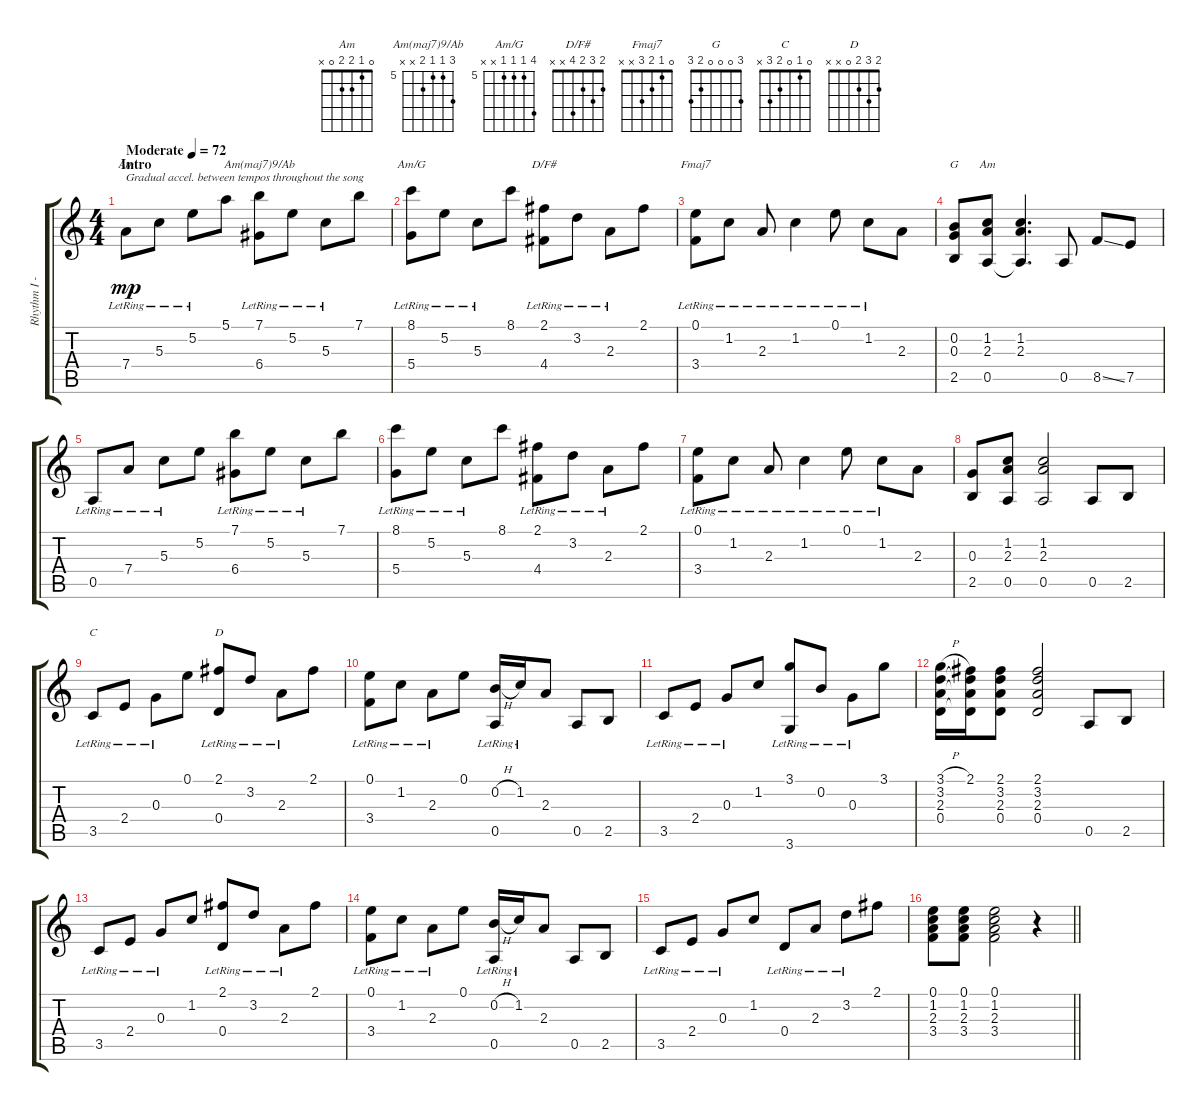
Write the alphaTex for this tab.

\track ("Rhythm I - J. Page" "Rhythm I -") {solo instrument acousticguitarsteel}
\staff {score tabs}
\tuning (E4 B3 G3 D3 A2 E2) {hide}
\chord ("Am" 5 5 5 7 x x) {firstfret 5}
\chord ("Am(maj7)9/Ab" 7 5 5 6 x x) {firstfret 5}
\chord ("Am/G" 8 5 5 5 x x) {firstfret 5}
\chord ("D/F#" 2 3 2 4 x x)
\chord ("Fmaj7" 0 1 2 3 x x)
\chord ("G" 3 0 0 0 2 3)
\chord ("Am" 0 1 2 2 0 x)
\chord ("C" 0 1 0 2 3 x)
\chord ("D" 2 3 2 0 x x)
\ts (4 4)
\section ("" "Intro")
\tempo (72 "Moderate")
\clef g2
\ks c
7.4{lr}.8{ch "Am" txt "Gradual accel. between tempos throughout the song" dy mp instrument acousticguitarsteel} 5.3{lr}.8 5.2{lr}.8 5.1.8 (7.1{lr} 6.4{lr}).8{ch "Am(maj7)9/Ab"} 5.2{lr}.8 5.3{lr}.8 7.1.8 |
(8.1{lr} 5.4{lr}).8{ch "Am/G"} 5.2{lr}.8 5.3{lr}.8 8.1.8 (2.1{lr} 4.4{lr}).8{ch "D/F#"} 3.2{lr}.8 2.3{lr}.8 2.1.8 |
(0.1{lr} 3.4{lr}).8{ch "Fmaj7"} 1.2{lr}.8 2.3{lr}.8 1.2{lr}.4 0.1{lr}.8 1.2{lr}.8 2.3.8 |
(0.2 0.3 2.5).8{ch "G"} (1.2 2.3 0.5).8{ch "Am"} (1.2 2.3 0.5{t}).4{d} 0.5.8 8.5{ss}.8 7.5.8 |
0.5{lr}.8 7.4{lr}.8 5.3{lr}.8 5.2.8 (7.1{lr} 6.4{lr}).8 5.2{lr}.8 5.3{lr}.8 7.1.8 |
(8.1{lr} 5.4{lr}).8 5.2{lr}.8 5.3{lr}.8 8.1.8 (2.1{lr} 4.4{lr}).8 3.2{lr}.8 2.3{lr}.8 2.1.8 |
(0.1{lr} 3.4{lr}).8 1.2{lr}.8 2.3{lr}.8 1.2{lr}.4 0.1{lr}.8 1.2{lr}.8 2.3.8 |
(0.3 2.5).8 (1.2 2.3 0.5).8 (1.2 2.3 0.5).2 0.5.8 2.5.8 |
3.5{lr}.8{ch "C"} 2.4{lr}.8 0.3{lr}.8 0.1.8 (2.1{lr} 0.4{lr}).8{ch "D"} 3.2{lr}.8 2.3{lr}.8 2.1.8 |
(0.1{lr} 3.4{lr}).8 1.2{lr}.8 2.3{lr}.8 0.1.8 (0.2{h lr} 0.5{lr}).16 1.2{lr}.16 2.3.8 0.5.8 2.5.8 |
3.5{lr}.8 2.4{lr}.8 0.3{lr}.8 1.2.8 (3.1{lr} 3.6{lr}).8 0.2{lr}.8 0.3{lr}.8 3.1.8 |
(3.1{h} 3.2 2.3 0.4).16 (2.1 3.2{t} 2.3{t} 0.4{t}).16 (2.1 3.2 2.3 0.4).8 (2.1 3.2 2.3 0.4).2 0.5.8 2.5.8 |
3.5{lr}.8 2.4{lr}.8 0.3{lr}.8 1.2.8 (2.1{lr} 0.4{lr}).8 3.2{lr}.8 2.3{lr}.8 2.1.8 |
(0.1{lr} 3.4{lr}).8 1.2{lr}.8 2.3{lr}.8 0.1.8 (0.2{h lr} 0.5{lr}).16 1.2{lr}.16 2.3.8 0.5.8 2.5.8 |
3.5{lr}.8 2.4{lr}.8 0.3{lr}.8 1.2.8 0.4{lr}.8 2.3{lr}.8 3.2{lr}.8 2.1.8 |
\barLineRight lightlight
(0.1 1.2 2.3 3.4).8 (0.1 1.2 2.3 3.4).8 (0.1 1.2 2.3 3.4).2 r.4
